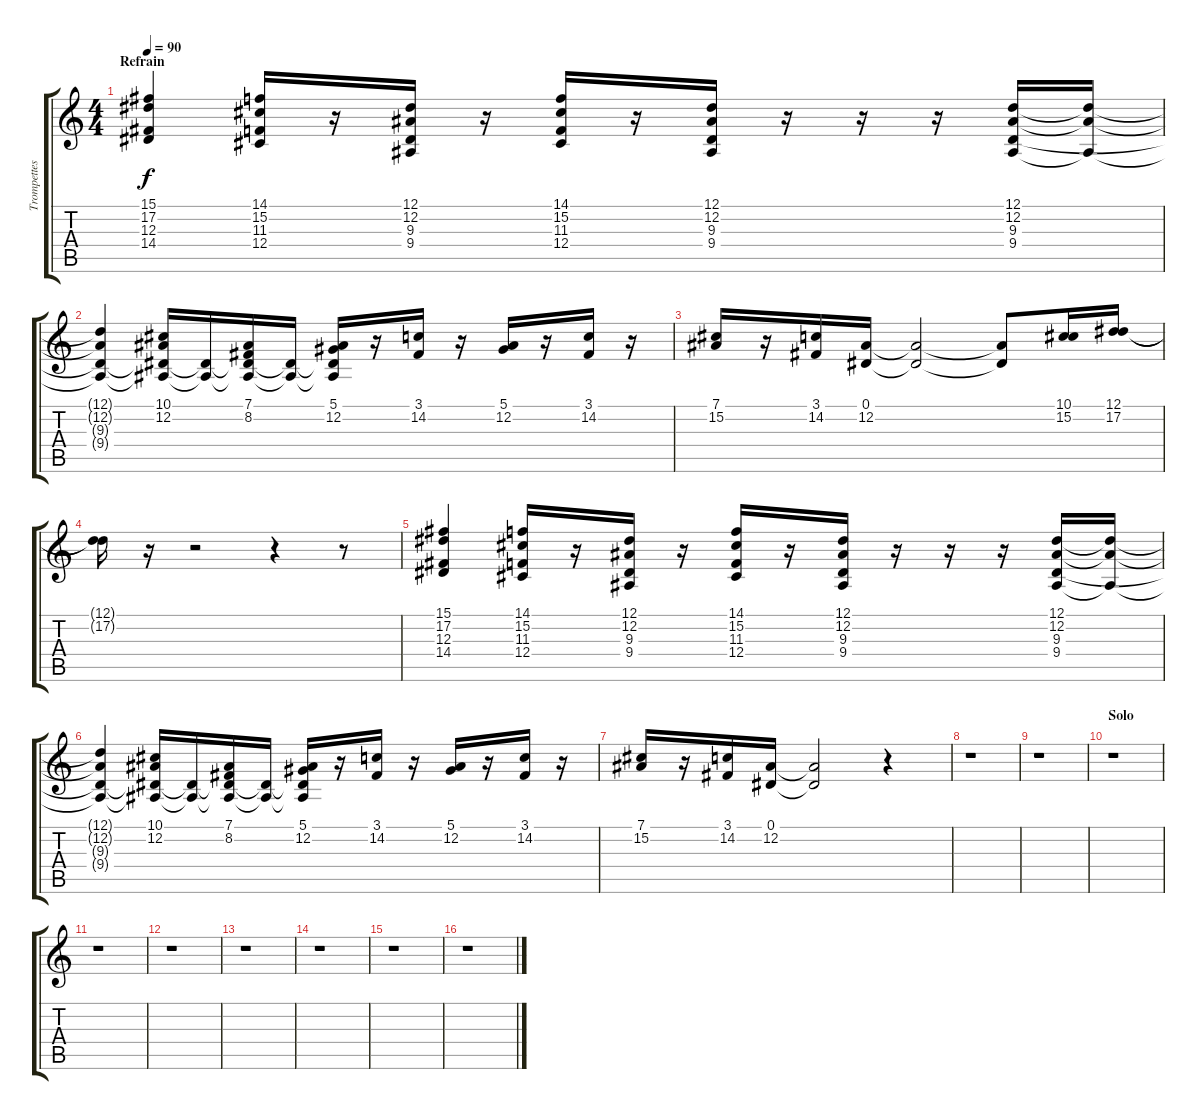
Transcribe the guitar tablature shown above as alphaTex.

\track ("Trompettes/Effets/Guitares" "Trompettes") {instrument trumpet}
\staff {score tabs}
\tuning (Eb4 Bb3 Gb3 Db3 Ab2 Eb2) {hide}
\ts (4 4)
\section ("" "Refrain")
\tempo 90
\clef g2
\ks c
(15.1 17.2 12.3 14.4).4{dy f} (14.1 15.2 11.3 12.4).16 r.16 (12.1 12.2 9.3 9.4).16 r.16 (14.1 15.2 11.3 12.4).16 r.16 (12.1 12.2 9.3 9.4).16 r.16 r.16 r.16 (12.1 12.2 9.3 9.4).16 (12.1{t} 12.2{t} 9.4{t}).16 |
(12.1{t} 12.2{t} 9.3{t} 9.4{t}).4 (10.1 12.2 9.3{t} 9.4{t}).16 (9.3{t} 9.4{t}).16 (7.1 8.2 9.3{t} 9.4{t}).16 (9.3{t} 9.4{t}).16 (5.1 12.2 9.3{t} 9.4{t}).16 r.16 (3.1 14.2).16 r.16 (5.1 12.2).16 r.16 (3.1 14.2).16 r.16 |
(7.1 15.2).16 r.16 (3.1 14.2).16 (0.1 12.2).16 (0.1{t} 12.2{t}).2 (0.1{t} 12.2{t}).8 (10.1 15.2).16 (12.1 17.2).16 |
(12.1{t} 17.2{t}).16 r.16 r.2 r.4 r.8 |
(15.1 17.2 12.3 14.4).4 (14.1 15.2 11.3 12.4).16 r.16 (12.1 12.2 9.3 9.4).16 r.16 (14.1 15.2 11.3 12.4).16 r.16 (12.1 12.2 9.3 9.4).16 r.16 r.16 r.16 (12.1 12.2 9.3 9.4).16 (12.1{t} 12.2{t} 9.4{t}).16 |
(12.1{t} 12.2{t} 9.3{t} 9.4{t}).4 (10.1 12.2 9.3{t} 9.4{t}).16 (9.3{t} 9.4{t}).16 (7.1 8.2 9.3{t} 9.4{t}).16 (9.3{t} 9.4{t}).16 (5.1 12.2 9.3{t} 9.4{t}).16 r.16 (3.1 14.2).16 r.16 (5.1 12.2).16 r.16 (3.1 14.2).16 r.16 |
(7.1 15.2).16 r.16 (3.1 14.2).16 (0.1 12.2).16 (0.1{t} 12.2{t}).2 r.4 |
r.1 |
r.1 |
\section ("" "Solo")
r.1 |
r.1 |
r.1 |
r.1 |
r.1 |
r.1 |
r.1
